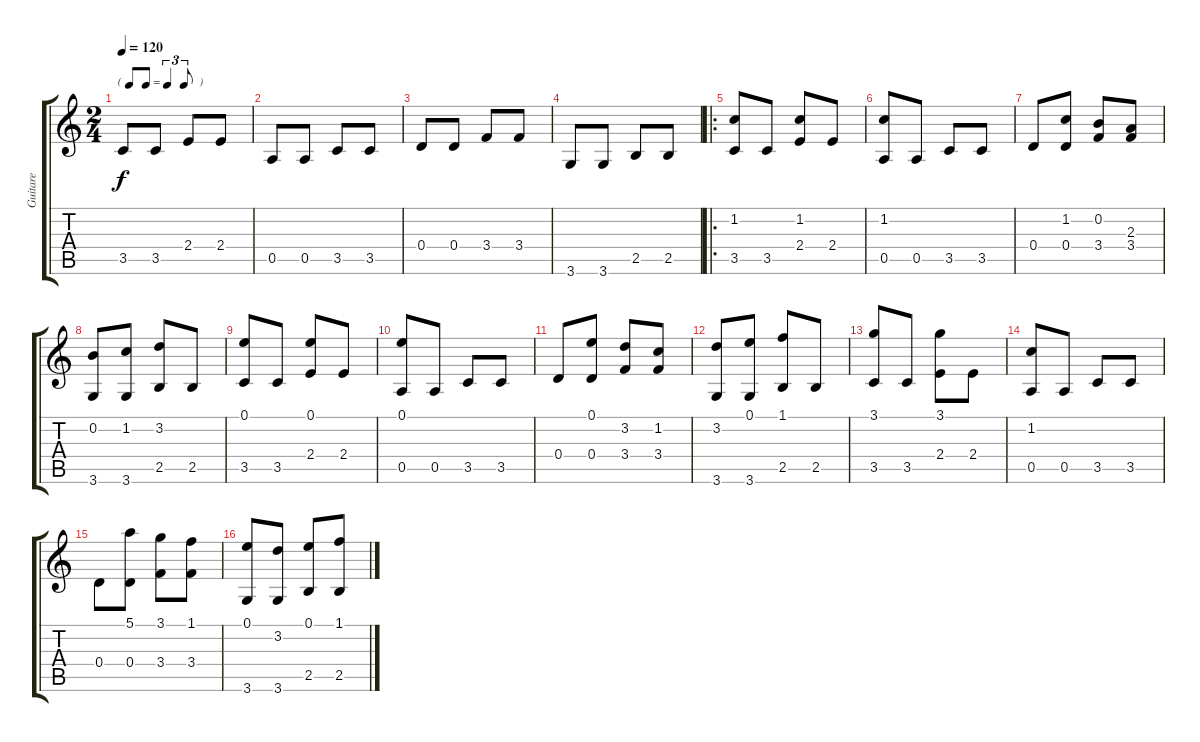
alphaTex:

\track ("Guitare " "Guitare ") {instrument acousticguitarnylon}
\staff {score tabs}
\tuning (E4 B3 G3 D3 A2 E2) {hide}
\ts (2 4)
\tf triplet8th
\tempo 120
\clef g2
\ks c
3.5.8{dy f instrument acousticguitarnylon} 3.5.8 2.4.8 2.4.8 |
0.5.8 0.5.8 3.5.8 3.5.8 |
0.4.8 0.4.8 3.4.8 3.4.8 |
3.6.8 3.6.8 2.5.8 2.5.8 |
\ro
(1.2 3.5).8 3.5.8 (1.2 2.4).8 2.4.8 |
(1.2 0.5).8 0.5.8 3.5.8 3.5.8 |
0.4.8 (1.2 0.4).8 (0.2 3.4).8 (2.3 3.4).8 |
(0.2 3.6).8 (1.2 3.6).8 (3.2 2.5).8 2.5.8 |
(0.1 3.5).8 3.5.8 (0.1 2.4).8 2.4.8 |
(0.1 0.5).8 0.5.8 3.5.8 3.5.8 |
0.4.8 (0.1 0.4).8 (3.2 3.4).8 (1.2 3.4).8 |
(3.2 3.6).8 (0.1 3.6).8 (1.1 2.5).8 2.5.8 |
(3.1 3.5).8 3.5.8 (3.1 2.4).8 2.4.8 |
(1.2 0.5).8 0.5.8 3.5.8 3.5.8 |
0.4.8 (5.1 0.4).8 (3.1 3.4).8 (1.1 3.4).8 |
(0.1 3.6).8 (3.2 3.6).8 (0.1 2.5).8 (1.1 2.5).8
